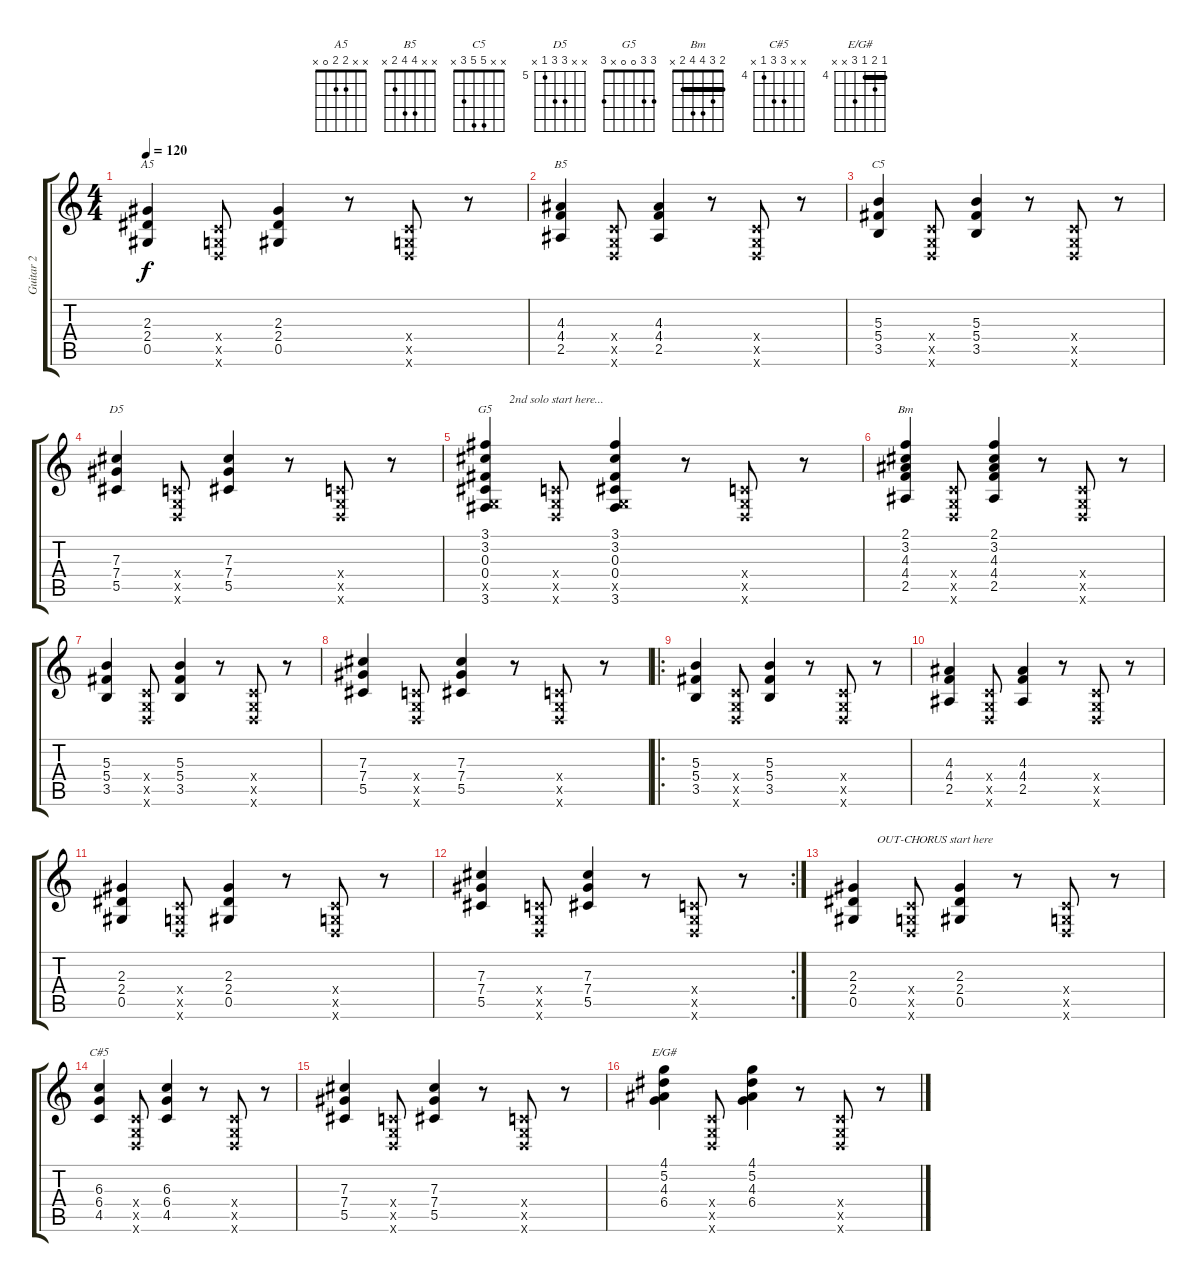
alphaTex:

\track ("Guitar 2" "Guitar 2") {instrument electricguitarclean}
\staff {score tabs}
\tuning (Eb4 Bb3 Gb3 Db3 Ab2 Eb2) {hide}
\chord ("A5" x x 2 2 0 x)
\chord ("B5" x x 4 4 2 x)
\chord ("C5" x x 5 5 3 x)
\chord ("D5" x x 7 7 5 x) {firstfret 5}
\chord ("G5" 3 3 0 0 x 3)
\chord ("Bm" 2 3 4 4 2 x) {barre 2}
\chord ("C#5" x x 6 6 4 x) {firstfret 4}
\chord ("E/G#" 4 5 4 6 x x) {firstfret 4 barre 4}
\ts (4 4)
\tempo 120
\clef g2
\ks c
(2.3 2.4 0.5).4{ch "A5" dy f} (-1.4{x} -1.5{x} -1.6{x}).8 (2.3 2.4 0.5).4 r.8 (-1.4{x} -1.5{x} -1.6{x}).8 r.8 |
(4.3 4.4 2.5).4{ch "B5"} (-1.4{x} -1.5{x} -1.6{x}).8 (4.3 4.4 2.5).4 r.8 (-1.4{x} -1.5{x} -1.6{x}).8 r.8 |
(5.3 5.4 3.5).4{ch "C5"} (-1.4{x} -1.5{x} -1.6{x}).8 (5.3 5.4 3.5).4 r.8 (-1.4{x} -1.5{x} -1.6{x}).8 r.8 |
(7.3 7.4 5.5).4{ch "D5"} (-1.4{x} -1.5{x} -1.6{x}).8 (7.3 7.4 5.5).4 r.8 (-1.4{x} -1.5{x} -1.6{x}).8 r.8 |
(3.1 3.2 0.3 0.4 -1.5{x} 3.6).4{ch "G5" txt "        2nd solo start here..."} (-1.4{x} -1.5{x} -1.6{x}).8 (3.1 3.2 0.3 0.4 -1.5{x} 3.6).4 r.8 (-1.4{x} -1.5{x} -1.6{x}).8 r.8 |
(2.1 3.2 4.3 4.4 2.5).4{ch "Bm"} (-1.4{x} -1.5{x} -1.6{x}).8 (2.1 3.2 4.3 4.4 2.5).4 r.8 (-1.4{x} -1.5{x} -1.6{x}).8 r.8 |
(5.3 5.4 3.5).4 (-1.4{x} -1.5{x} -1.6{x}).8 (5.3 5.4 3.5).4 r.8 (-1.4{x} -1.5{x} -1.6{x}).8 r.8 |
(7.3 7.4 5.5).4 (-1.4{x} -1.5{x} -1.6{x}).8 (7.3 7.4 5.5).4 r.8 (-1.4{x} -1.5{x} -1.6{x}).8 r.8 |
\ro
(5.3 5.4 3.5).4 (-1.4{x} -1.5{x} -1.6{x}).8 (5.3 5.4 3.5).4 r.8 (-1.4{x} -1.5{x} -1.6{x}).8 r.8 |
(4.3 4.4 2.5).4 (-1.4{x} -1.5{x} -1.6{x}).8 (4.3 4.4 2.5).4 r.8 (-1.4{x} -1.5{x} -1.6{x}).8 r.8 |
(2.3 2.4 0.5).4 (-1.4{x} -1.5{x} -1.6{x}).8 (2.3 2.4 0.5).4 r.8 (-1.4{x} -1.5{x} -1.6{x}).8 r.8 |
\rc 2
(7.3 7.4 5.5).4 (-1.4{x} -1.5{x} -1.6{x}).8 (7.3 7.4 5.5).4 r.8 (-1.4{x} -1.5{x} -1.6{x}).8 r.8 |
(2.3 2.4 0.5).4{txt "        OUT-CHORUS start here"} (-1.4{x} -1.5{x} -1.6{x}).8 (2.3 2.4 0.5).4 r.8 (-1.4{x} -1.5{x} -1.6{x}).8 r.8 |
(6.3 6.4 4.5).4{ch "C#5"} (-1.4{x} -1.5{x} -1.6{x}).8 (6.3 6.4 4.5).4 r.8 (-1.4{x} -1.5{x} -1.6{x}).8 r.8 |
(7.3 7.4 5.5).4 (-1.4{x} -1.5{x} -1.6{x}).8 (7.3 7.4 5.5).4 r.8 (-1.4{x} -1.5{x} -1.6{x}).8 r.8 |
(4.1 5.2 4.3 6.4).4{ch "E/G#"} (-1.4{x} -1.5{x} -1.6{x}).8 (4.1 5.2 4.3 6.4).4 r.8 (-1.4{x} -1.5{x} -1.6{x}).8 r.8
